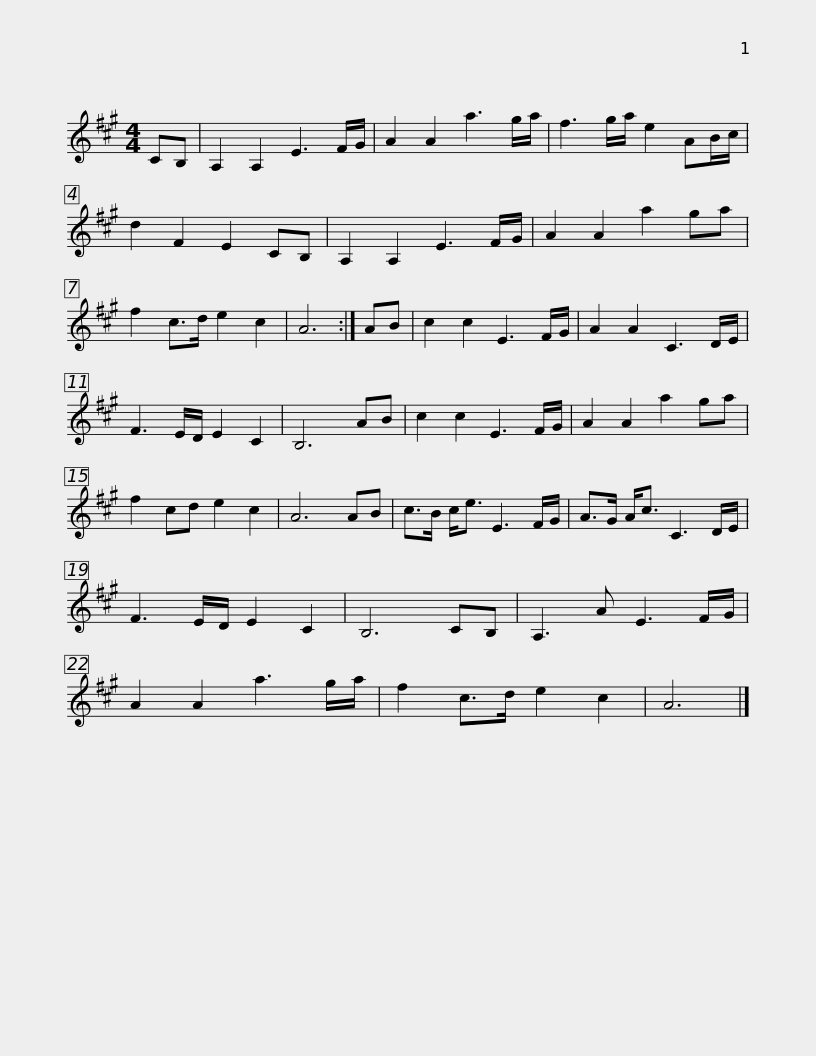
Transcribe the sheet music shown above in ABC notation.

X:1
L:1/8
M:4/4
I:linebreak $
K:A
V:1 treble
V:1
 CB, | A,2 A,2 E3 F/G/ | A2 A2 a3 g/a/ | f3 g/a/ e2 AB/c/ | d2 F2 E2 CB, | %5
 A,2 A,2 E3 F/G/ | A2 A2 a2 ga |$ f2 c>d e2 c2 | A6 :| AB | %10
 c2 c2 E3 F/G/ | A2 A2 C3 D/E/ | F3 E/D/ E2 C2 | B,6 AB | c2 c2 E3 F/G/ | %15
 A2 A2 a2 ga |$ f2 cd e2 c2 | A6 AB | c>B c<e E3 F/G/ | A>G A<c C3 D/E/ | %20
 F3 E/D/ E2 C2 | B,6 CB, | A,3 A E3 F/G/ |$ A2 A2 a3 g/a/ | f2 c>d e2 c2 | %25
 A6 |] %26
